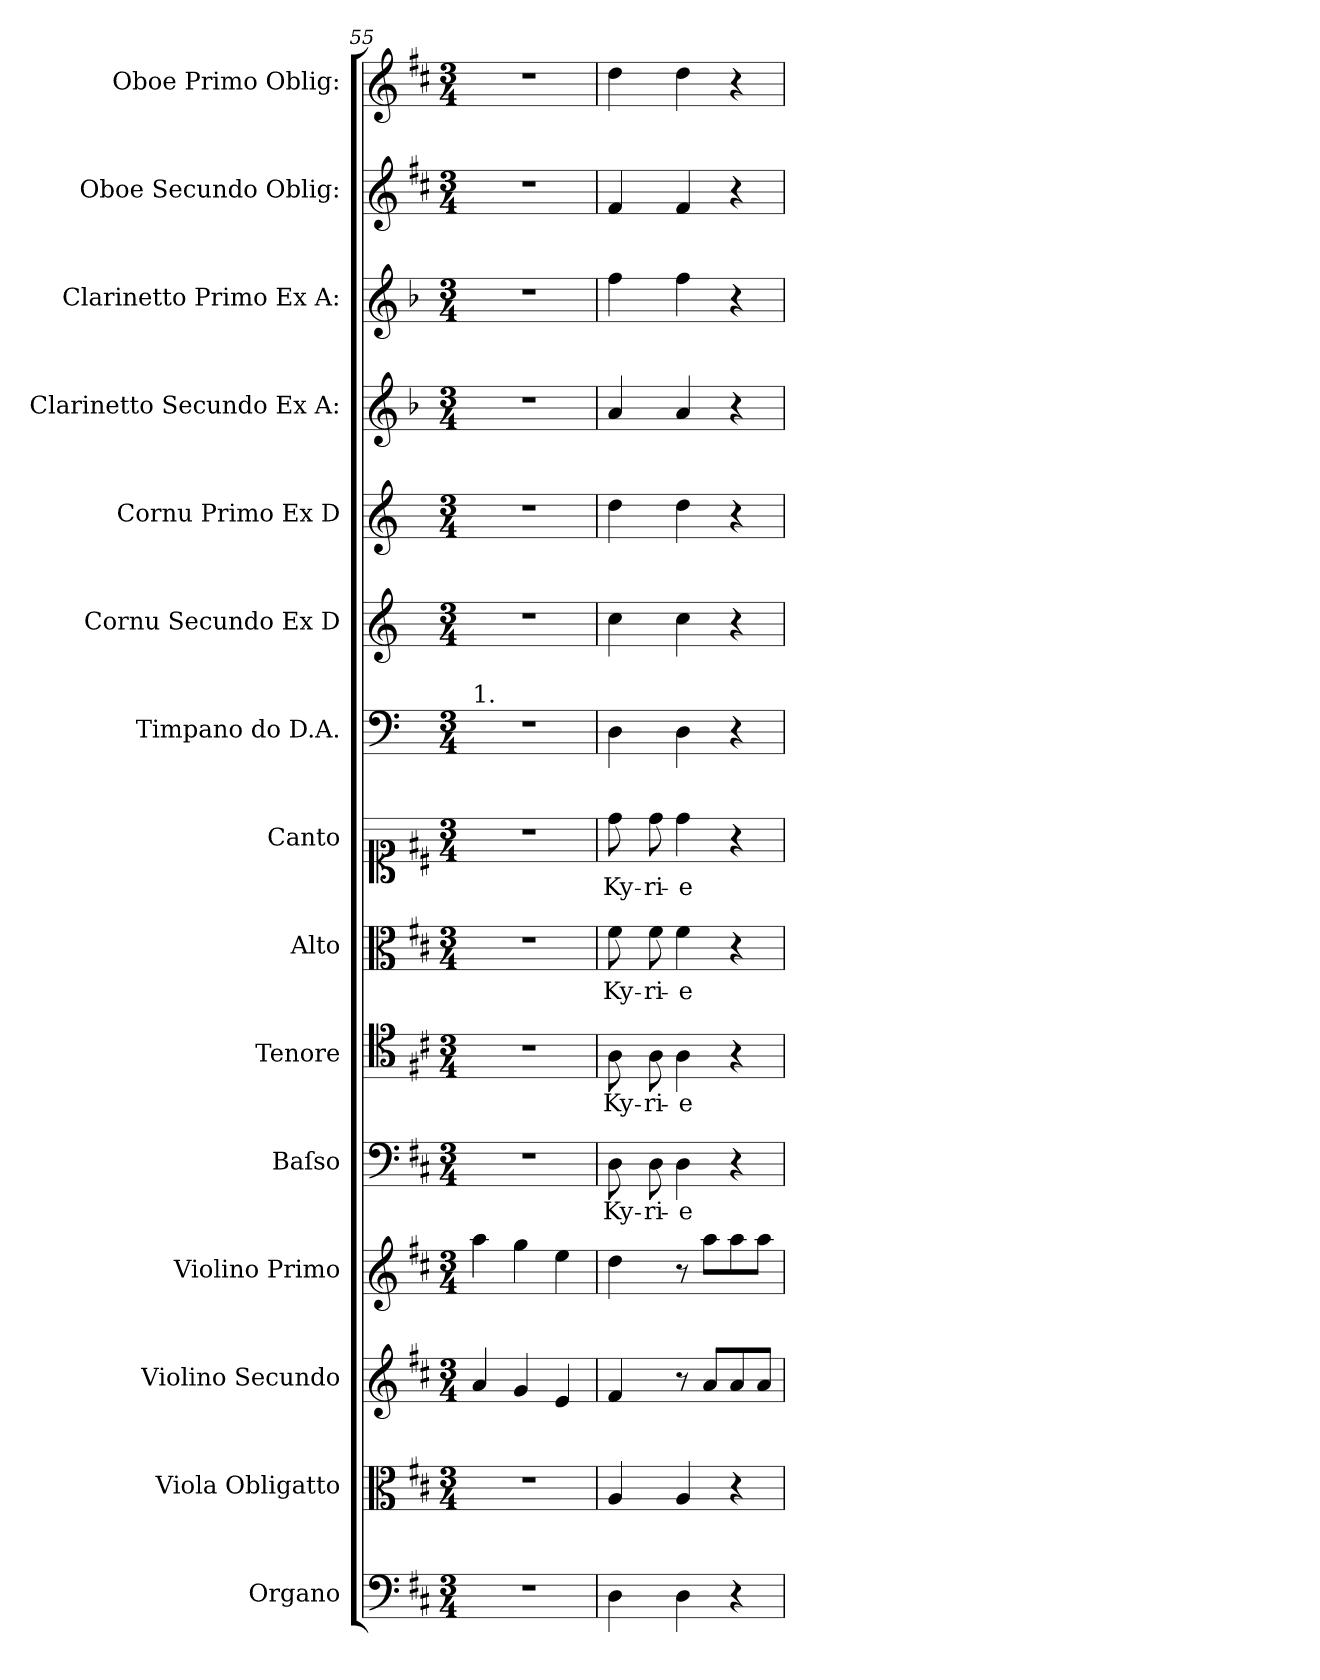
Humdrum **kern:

**kern	**kern	**kern	**kern	**kern	**text	**kern	**text	**kern	**text	**kern	**text	**kern	**kern	**kern	**kern	**kern	**kern	**kern
*part15	*part14	*part13	*part12	*part11	*part11	*part10	*part10	*part9	*part9	*part8	*part8	*part7	*part6	*part5	*part4	*part3	*part2	*part1
*staff15	*staff14	*staff13	*staff12	*staff11	*staff11	*staff10	*staff10	*staff9	*staff9	*staff8	*staff8	*staff7	*staff6	*staff5	*staff4	*staff3	*staff2	*staff1
*I"Organo	*I"Viola Obligatto	*I"Violino Secundo	*I"Violino Primo	*I"Baſso	*	*I"Tenore	*	*I"Alto	*	*I"Canto	*	*I"Timpano do D.A.	*I"Cornu Secundo Ex D	*I"Cornu Primo Ex D	*I"Clarinetto Secundo Ex A:	*I"Clarinetto Primo Ex A:	*I"Oboe Secundo Oblig:	*I"Oboe Primo Oblig:
*I'org	*I'vla obl	*I'vl 2	*I'vl 1	*I'B	*	*I'T	*	*I'A	*	*	*	*I'timp	*	*	*I'cl 2 in A	*I'cl 1 in A	*I'ob 2	*I'ob 1
*clefF4	*clefC3	*clefG2	*clefG2	*clefF4	*	*clefC4	*	*clefC3	*	*clefC1	*	*clefF4	*clefG2	*clefG2	*clefG2	*clefG2	*clefG2	*clefG2
*	*	*	*	*	*	*	*	*	*	*	*	*	*ITrd-1c-2	*ITrd-1c-2	*ITrd2c3	*ITrd2c3	*	*
*k[f#c#]	*k[f#c#]	*k[f#c#]	*k[f#c#]	*k[f#c#]	*	*k[f#c#]	*	*k[f#c#]	*	*k[f#c#]	*	*k[]	*k[f#c#]	*k[f#c#]	*k[f#c#]	*k[f#c#]	*k[f#c#]	*k[f#c#]
*M3/4	*M3/4	*M3/4	*M3/4	*M3/4	*	*M3/4	*	*M3/4	*	*M3/4	*	*M3/4	*M3/4	*M3/4	*M3/4	*M3/4	*M3/4	*M3/4
=55	=55	=55	=55	=55	=55	=55	=55	=55	=55	=55	=55	=55	=55	=55	=55	=55	=55	=55
!	!	!	!	!	!	!	!	!	!	!	!	!LO:TX:a:t=1.	!	!	!	!	!	!
2.r	2.r	4a/	4aa\	2.r	.	2.r	.	2.r	.	2.r	.	2.r	2.r	2.r	2.r	2.r	2.r	2.r
.	.	4g/	4gg\	.	.	.	.	.	.	.	.	.	.	.	.	.	.	.
.	.	4e/	4ee\	.	.	.	.	.	.	.	.	.	.	.	.	.	.	.
=56	=56	=56	=56	=56	=56	=56	=56	=56	=56	=56	=56	=56	=56	=56	=56	=56	=56	=56
!	!	!	!	!	!LO:LY:i	!	!LO:LY:i	!	!LO:LY:i	!	!LO:LY:i	!	!	!	!	!	!	!
4D\	4A/	4f#/	4dd\	8D\	Ky-	8A\	Ky-	8f#\	Ky-	8dd\	Ky-	4D\	4dd\	4ee\	4f#/	4dd\	4f#/	4dd\
!	!	!	!	!	!LO:LY:i	!	!LO:LY:i	!	!LO:LY:i	!	!LO:LY:i	!	!	!	!	!	!	!
.	.	.	.	8D\	-ri-	8A\	-ri-	8f#\	-ri-	8dd\	-ri-	.	.	.	.	.	.	.
!	!	!	!	!	!LO:LY:i	!	!LO:LY:i	!	!LO:LY:i	!	!LO:LY:i	!	!	!	!	!	!	!
4D\	4A/	8r	8r	4D\	-e	4A\	-e	4f#\	-e	4dd\	-e	4D\	4dd\	4ee\	4f#/	4dd\	4f#/	4dd\
.	.	8a/L	8aa\L	.	.	.	.	.	.	.	.	.	.	.	.	.	.	.
4r	4r	8a/	8aa\	4r	.	4r	.	4r	.	4r	.	4r	4r	4r	4r	4r	4r	4r
.	.	8a/J	8aa\J	.	.	.	.	.	.	.	.	.	.	.	.	.	.	.
=	=	=	=	=	=	=	=	=	=	=	=	=	=	=	=	=	=	=
*-	*-	*-	*-	*-	*-	*-	*-	*-	*-	*-	*-	*-	*-	*-	*-	*-	*-	*-
